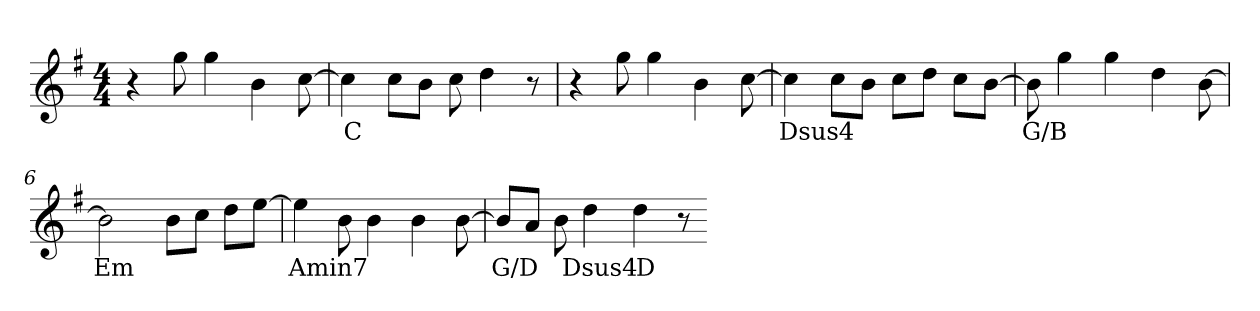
**kern	**text
*part1	*part1
*staff1	*staff1
*clefG2	*
*k[f#]	*
*M4/4	*
=1	=1
4r	.
8gg	.
4gg	.
4b	.
[8cc	.
=2	=2
4cc]	C
8cc\L	.
8b\J	.
8cc	.
4dd	.
8r	.
=3	=3
4r	.
8gg	.
4gg	.
4b	.
[8cc	.
=4	=4
4cc]	Dsus4
8cc\L	.
8b\J	.
8cc\L	.
8dd\J	.
8cc\L	.
[8b\J	.
=5	=5
8b]	G/B
4gg	.
4gg	.
4dd	.
[8b	.
=6	=6
2b]	Em
8b\L	.
8cc\J	.
8dd\L	.
[8ee\J	.
=7	=7
4ee]	Amin7
8b	.
4b	.
4b	.
[8b	.
=8	=8
8b/L]	G/D
8a/J	.
8b	.
4dd	Dsus4
4dd	D
8r	.
=-	=-
*-	*-
